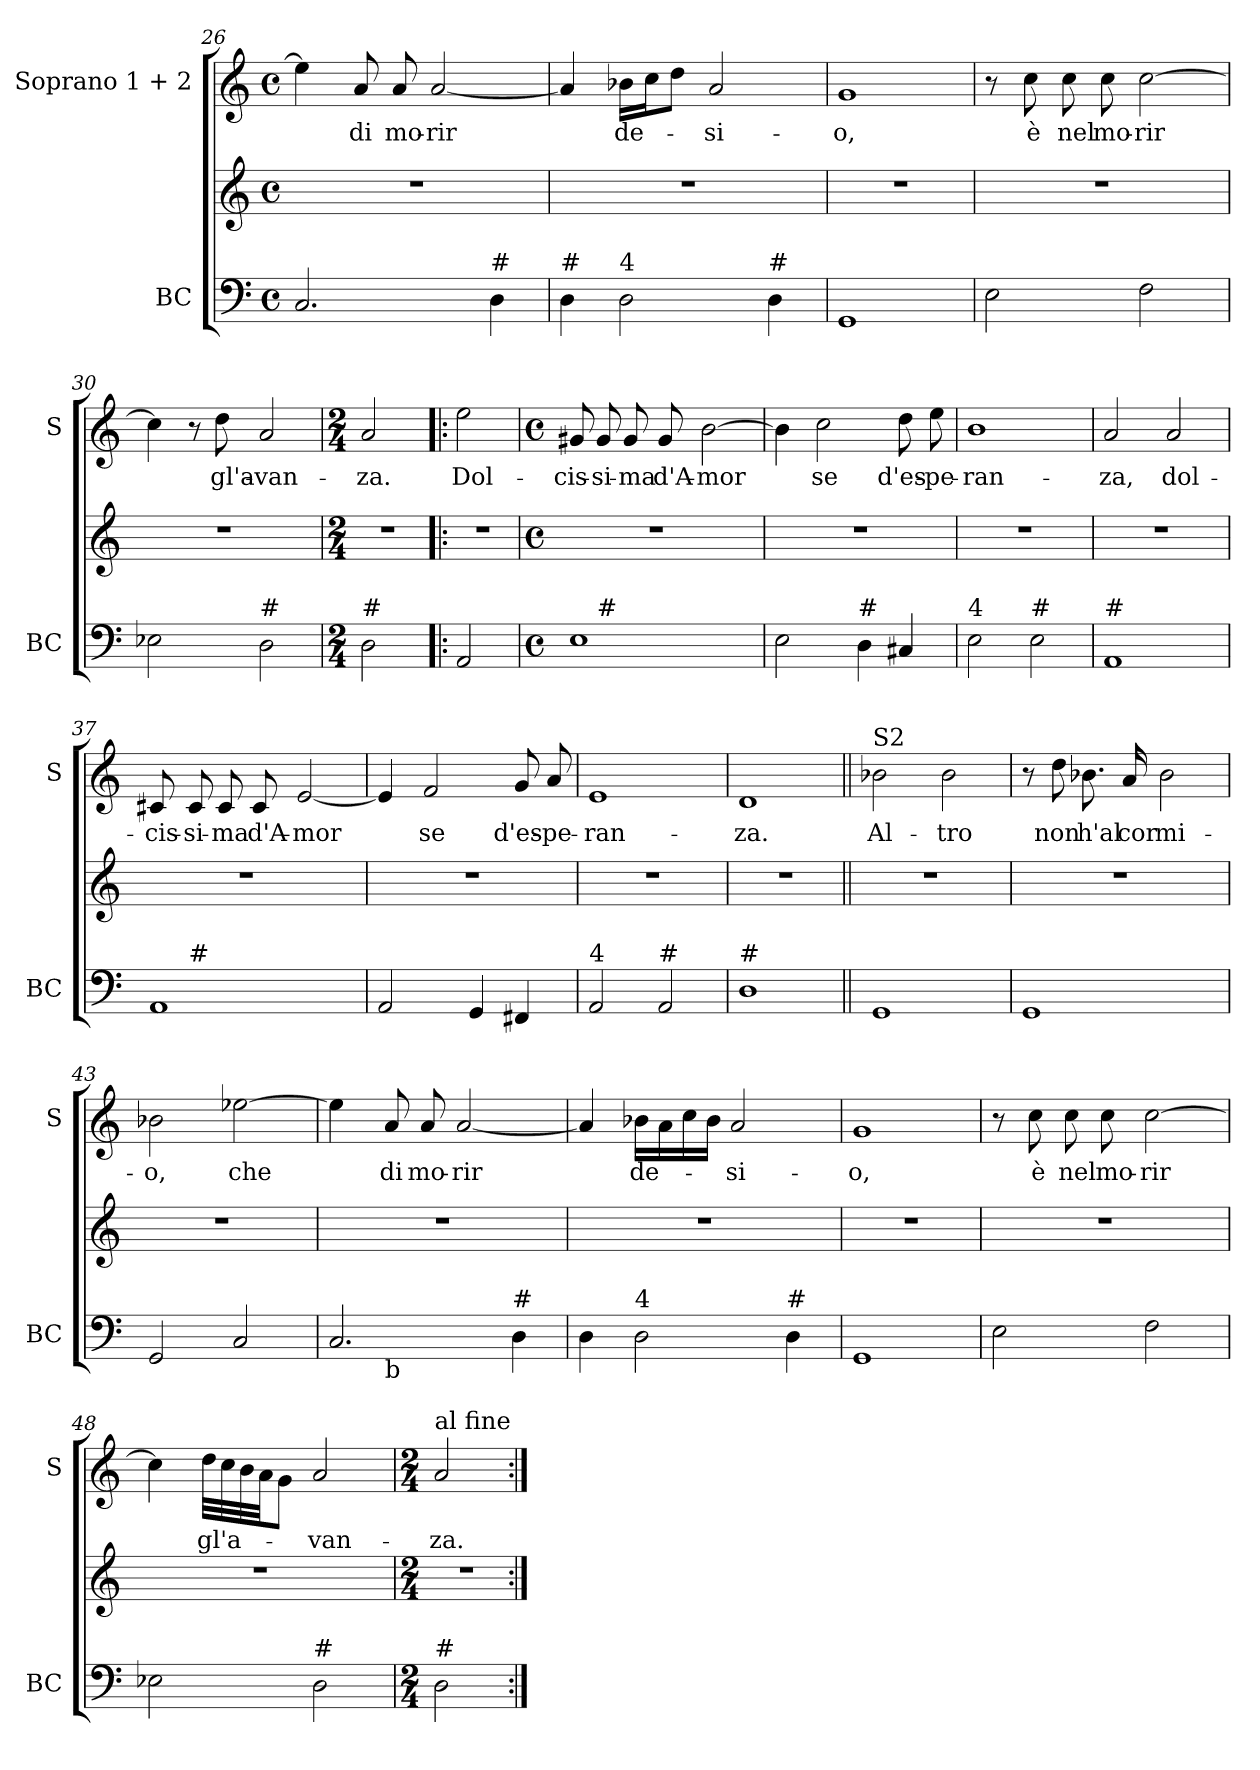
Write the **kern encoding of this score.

**kern	**kern	**kern	**text
*part2	*part2	*part1	*part1
*staff3	*staff2	*staff1	*staff1
*I"BC	*	*I"Soprano     1 + 2	*
*I'BC	*	*I'S	*
!!LO:LB:g=z
*clefF4	*clefG2	*clefG2	*
*k[]	*k[]	*k[]	*
*C:	*C:	*C:	*
*M4/4	*M4/4	*M4/4	*
*met(c)	*met(c)	*met(c)	*
=26	=26	=26	=26
2.C/	1r	4ee-\]	.
!	!	!	!LO:LY:b
.	.	8a/	di
!	!	!	!LO:LY:b
.	.	8a/	mo-
!	!	!	!LO:LY:b
.	.	[2a/	-rir
!LO:TX:a:t=#	!	!	!
4D\	.	.	.
=27	=27	=27	=27
!LO:TX:a:t=#	!	!	!
4D\	1r	4a/]	.
!LO:TX:a:t=4	!	!	!
!	!	!	!LO:LY:b
2D\	.	16b-X\LL	de-
.	.	16cc\J	.
.	.	8dd\J	.
!	!	!	!LO:LY:b
.	.	2a/	-si-
!LO:TX:a:t=#	!	!	!
4D\	.	.	.
=28	=28	=28	=28
!	!	!	!LO:LY:b
1GG	1r	1g	-o,
=29	=29	=29	=29
2E\	1r	8r	.
!	!	!	!LO:LY:b
.	.	8cc\	è
!	!	!	!LO:LY:b
.	.	8cc\	nel
!	!	!	!LO:LY:b
.	.	8cc\	mo-
!	!	!	!LO:LY:b
2F\	.	[2cc\	-rir
=30	=30	=30	=30
2E-X\	1r	4cc\]	.
.	.	8r	.
!	!	!	!LO:LY:b
.	.	8dd\	gl'a-
!LO:TX:a:t=#	!	!	!
!	!	!	!LO:LY:b
2D\	.	2a/	-van-
!!LO:PB:g=z
=31	=31	=31	=31
*M2/4	*M2/4	*M2/4	*
!LO:TX:a:t=#	!	!	!
!	!	!	!LO:LY:b
2D\	2r	2a/	-za.
=32!|:	=32!|:	=32!|:	=32!|:
!	!	!	!LO:LY:b
2AA/	2r	2ee\	Dol-
=33	=33	=33	=33
*M4/4	*M4/4	*M4/4	*
*met(c)	*met(c)	*met(c)	*
!	!	!	!LO:LY:b
*^	*	*	*
1E	8ryy	1r	8g#X/	-cis-
!	!LO:TX:a:t=#	!	!	!
!	!	!	!	!LO:LY:b
.	2..ryy	.	8g#/	-si-
!	!	!	!	!LO:LY:b
.	.	.	8g#/	-ma
!	!	!	!	!LO:LY:b
.	.	.	8g#/	d'A-
!	!	!	!	!LO:LY:b
.	.	.	[2b\	-mor
=34	=34	=34	=34	=34
!LO:TX:a:t=#	!	!	!	!
*v	*v	*	*	*
2E\	1r	4b\]	.
!	!	!	!LO:LY:b
.	.	2cc\	se
!LO:TX:a:t=#	!	!	!
4D\	.	.	.
!	!	!	!LO:LY:b
4C#X/	.	8dd\	d'es-
!	!	!	!LO:LY:b
.	.	8ee\	-pe-
=35	=35	=35	=35
!LO:TX:a:t=4	!	!	!
!	!	!	!LO:LY:b
2E\	1r	1b	-ran-
!LO:TX:a:t=#	!	!	!
2E\	.	.	.
!!LO:LB:g=z
=36	=36	=36	=36
!LO:TX:a:t=#	!	!	!
!	!	!	!LO:LY:b
1AA	1r	2a/	-za,
!	!	!	!LO:LY:b
.	.	2a/	dol-
=37	=37	=37	=37
!	!	!	!LO:LY:b
*^	*	*	*
1AA	8ryy	1r	8c#X/	-cis-
!	!LO:TX:a:t=#	!	!	!
!	!	!	!	!LO:LY:b
.	2..ryy	.	8c#/	-si-
!	!	!	!	!LO:LY:b
.	.	.	8c#/	-ma
!	!	!	!	!LO:LY:b
.	.	.	8c#/	d'A-
!	!	!	!	!LO:LY:b
.	.	.	[2e/	-mor
*v	*v	*	*	*
=38	=38	=38	=38
2AA/	1r	4e/]	.
!	!	!	!LO:LY:b
.	.	2f/	se
4GG/	.	.	.
!	!	!	!LO:LY:b
4FF#X/	.	8g/	d'es-
!	!	!	!LO:LY:b
.	.	8a/	-pe-
=39	=39	=39	=39
!LO:TX:a:t=4	!	!	!
!	!	!	!LO:LY:b
2AA/	1r	1e	-ran-
!LO:TX:a:t=#	!	!	!
2AA/	.	.	.
=40	=40	=40	=40
!LO:TX:a:t=#	!	!	!
!	!	!	!LO:LY:b
1D	1r	1d	-za.
!!LO:LB:g=z
=41||	=41||	=41||	=41||
!	!	!LO:TX:a:t=S2	!
!	!	!	!LO:LY:b
1GG	1r	2b-X\	Al-
!	!	!	!LO:LY:b
.	.	2b-\	-tro
=42	=42	=42	=42
1GG	1r	8r	.
!	!	!	!LO:LY:b
.	.	8dd\	non
!	!	!	!LO:LY:b
.	.	8.b-X\	h'al
!	!	!	!LO:LY:b
.	.	16a/	cor
!	!	!	!LO:LY:b
.	.	2b-\	mi-
=43	=43	=43	=43
!	!	!	!LO:LY:b
2GG/	1r	2b-X\	-o,
!	!	!	!LO:LY:b
2C/	.	[2ee-X\	che
=44	=44	=44	=44
*^	*	*	*
2.C/	4ryy	1r	4ee-\]	.
!	!LO:TX:b:t=b	!	!	!
!	!	!	!	!LO:LY:b
.	2.ryy	.	8a/	di
!	!	!	!	!LO:LY:b
.	.	.	8a/	mo-
!	!	!	!	!LO:LY:b
.	.	.	[2a/	-rir
!LO:TX:a:t=#	!	!	!	!
4D\	.	.	.	.
=45	=45	=45	=45	=45
!LO:TX:a:t=#	!	!	!	!
*v	*v	*	*	*
4D\	1r	4a/]	.
!LO:TX:a:t=4	!	!	!
!	!	!	!LO:LY:b
2D\	.	16b-X\LL	de-
.	.	16a\	.
.	.	16cc\	.
.	.	16b-\JJ	.
!	!	!	!LO:LY:b
.	.	2a/	-si-
!LO:TX:a:t=#	!	!	!
4D\	.	.	.
!!LO:LB:g=z
=46	=46	=46	=46
!	!	!	!LO:LY:b
1GG	1r	1g	-o,
=47	=47	=47	=47
2E\	1r	8r	.
!	!	!	!LO:LY:b
.	.	8cc\	è
!	!	!	!LO:LY:b
.	.	8cc\	nel
!	!	!	!LO:LY:b
.	.	8cc\	mo-
!	!	!	!LO:LY:b
2F\	.	[2cc\	-rir
=48	=48	=48	=48
2E-X\	1r	4cc\]	.
!	!	!	!LO:LY:b
.	.	32dd\LLL	gl'a-
.	.	32cc\	.
.	.	32b\	.
.	.	32a\JJ	.
.	.	8g\J	.
!LO:TX:a:t=#	!	!	!
!	!	!	!LO:LY:b
2D\	.	2a/	-van-
=49	=49	=49	=49
*M2/4	*M2/4	*M2/4	*
!	!	!LO:TX:a:t=al fine	!
!LO:TX:a:t=#	!	!	!
!	!	!	!LO:LY:b
2D\	2r	2a/	-za.
=:|!	=:|!	=:|!	=:|!
*-	*-	*-	*-
